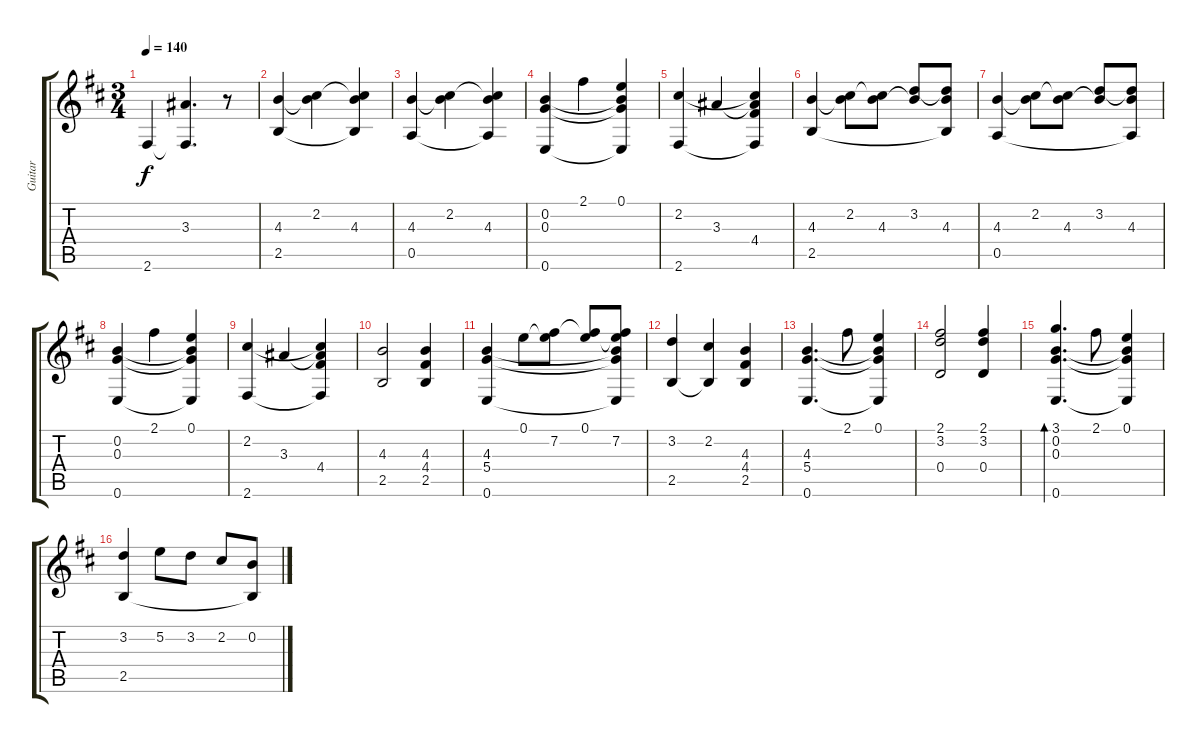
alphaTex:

\track ("Guitar" "Guitar") {instrument acousticguitarnylon}
\staff {score tabs}
\tuning (E4 B3 G3 D3 A2 E2) {hide}
\ts (3 4)
\tempo 140
\clef g2
\ks bminor
2.6.4{dy f} (3.3 2.6{t}).4{d} r.8 |
(4.3 2.5).4 (2.2 4.3{t}).4 (2.2{t} 4.3 2.5{t}).4 |
(4.3 0.5).4 (2.2 4.3{t}).4 (2.2{t} 4.3 0.5{t}).4 |
(0.2 0.3 0.6).4 2.1.4 (0.1 0.2{t} 0.3{t} 0.6{t}).4 |
(2.2 2.6).4 3.3.4 (2.2{t} 3.3{t} 4.4 2.6{t}).4 |
(4.3 2.5).4 (2.2 4.3{t}).8 (2.2{t} 4.3).8 (3.2 4.3{t}).8 (3.2{t} 4.3 2.5{t}).8 |
(4.3 0.5).4 (2.2 4.3{t}).8 (2.2{t} 4.3).8 (3.2 4.3{t}).8 (3.2{t} 4.3 0.5{t}).8 |
(0.2 0.3 0.6).4 2.1.4 (0.1 0.2{t} 0.3{t} 0.6{t}).4 |
(2.2 2.6).4 3.3.4 (2.2{t} 3.3{t} 4.4 2.6{t}).4 |
(4.3 2.5).2 (4.3 4.4 2.5).4 |
(4.3 5.4 0.6).4 0.1.8 (0.1{t} 7.2).8 (0.1 7.2{t}).8 (0.1{t} 7.2 4.3{t} 5.4{t} 0.6{t}).8 |
(3.2 2.5).4 (2.2 2.5{t}).4 (4.3 4.4 2.5).4 |
(4.3 5.4 0.6).4{d} 2.1.8 (0.1 4.3{t} 5.4{t} 0.6{t}).4 |
(2.1 3.2 0.4).2 (2.1 3.2 0.4).4 |
(3.1 0.2 0.3 0.6).4{d bd 120} 2.1.8 (0.1 0.2{t} 0.3{t} 0.6{t}).4 |
(3.2 2.5).4 5.2.8 3.2.8 2.2.8 (0.2 2.5{t}).8
